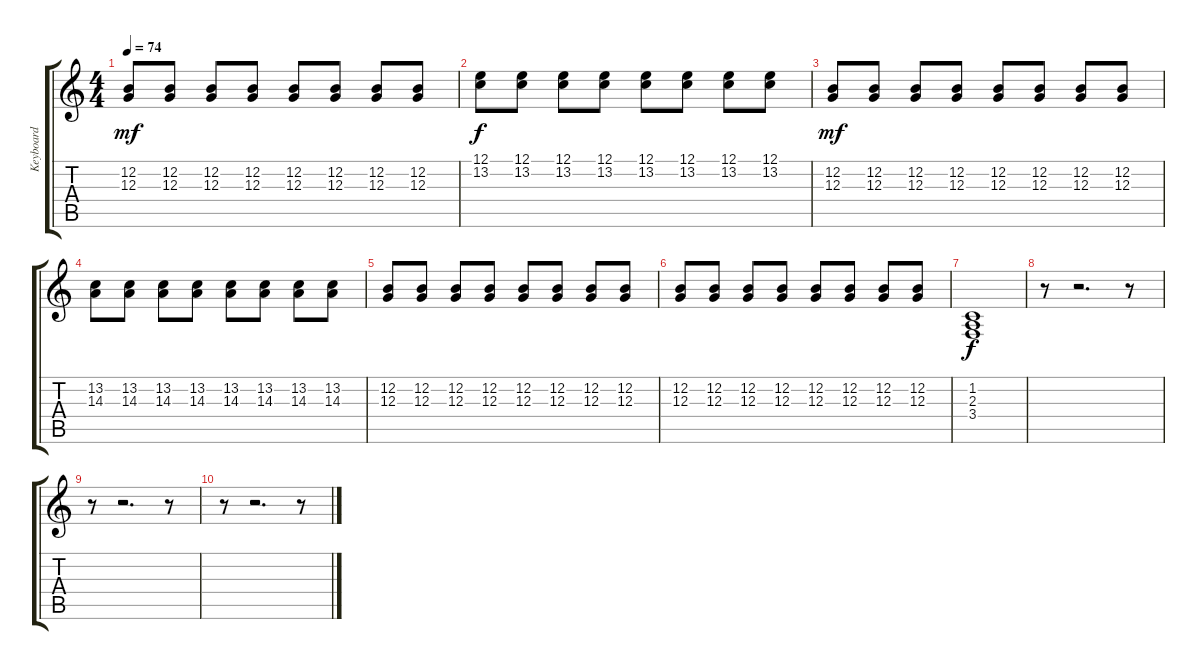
\track ("Keyboard" "Keyboard") {instrument acousticgrandpiano}
\staff {score tabs}
\tuning (E4 B3 G3 D3 A2 E2) {hide}
\ts (4 4)
\tempo 74
\clef g2
\ks c
(12.2 12.3).8{dy mf} (12.2 12.3).8 (12.2 12.3).8 (12.2 12.3).8 (12.2 12.3).8 (12.2 12.3).8 (12.2 12.3).8 (12.2 12.3).8 |
(12.1 13.2).8{dy f} (12.1 13.2).8 (12.1 13.2).8 (12.1 13.2).8 (12.1 13.2).8 (12.1 13.2).8 (12.1 13.2).8 (12.1 13.2).8 |
(12.2 12.3).8{dy mf} (12.2 12.3).8 (12.2 12.3).8 (12.2 12.3).8 (12.2 12.3).8 (12.2 12.3).8 (12.2 12.3).8 (12.2 12.3).8 |
(13.2 14.3).8 (13.2 14.3).8 (13.2 14.3).8 (13.2 14.3).8 (13.2 14.3).8 (13.2 14.3).8 (13.2 14.3).8 (13.2 14.3).8 |
(12.2 12.3).8 (12.2 12.3).8 (12.2 12.3).8 (12.2 12.3).8 (12.2 12.3).8 (12.2 12.3).8 (12.2 12.3).8 (12.2 12.3).8 |
(12.2 12.3).8 (12.2 12.3).8 (12.2 12.3).8 (12.2 12.3).8 (12.2 12.3).8 (12.2 12.3).8 (12.2 12.3).8 (12.2 12.3).8 |
(1.2 2.3 3.4).1{dy f} |
r.8 r.2{d} r.8 |
r.8 r.2{d} r.8 |
r.8 r.2{d} r.8
